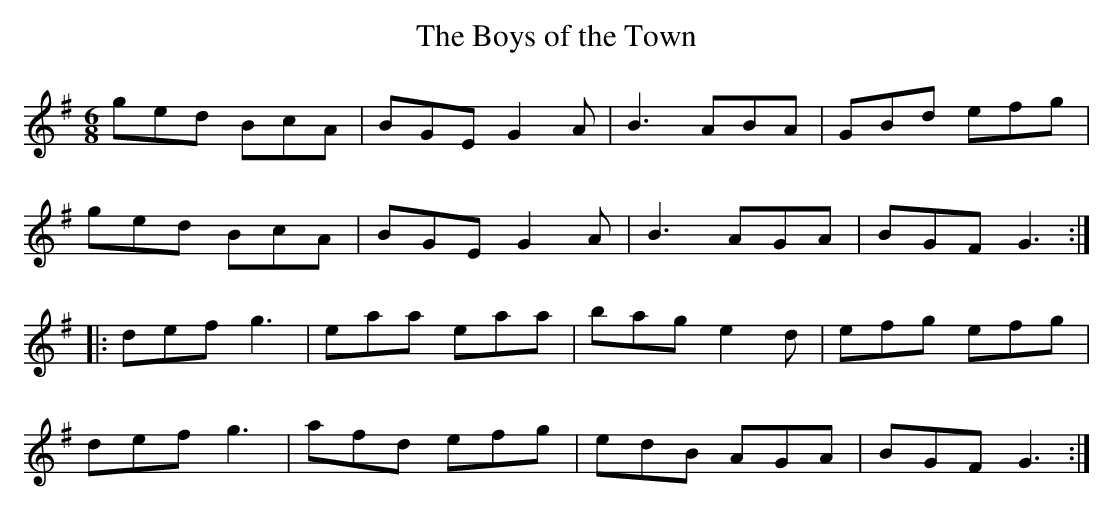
X:1
T:Boys of the Town, The
M:6/8
K:G
ged BcA|BGE G2A|B3 ABA|GBd efg|
ged BcA|BGE G2A|B3 AGA|BGF G3:|
|:def g3|eaa eaa|bag e2d|efg efg|
def g3|afd efg|edB AGA|BGF G3:|
